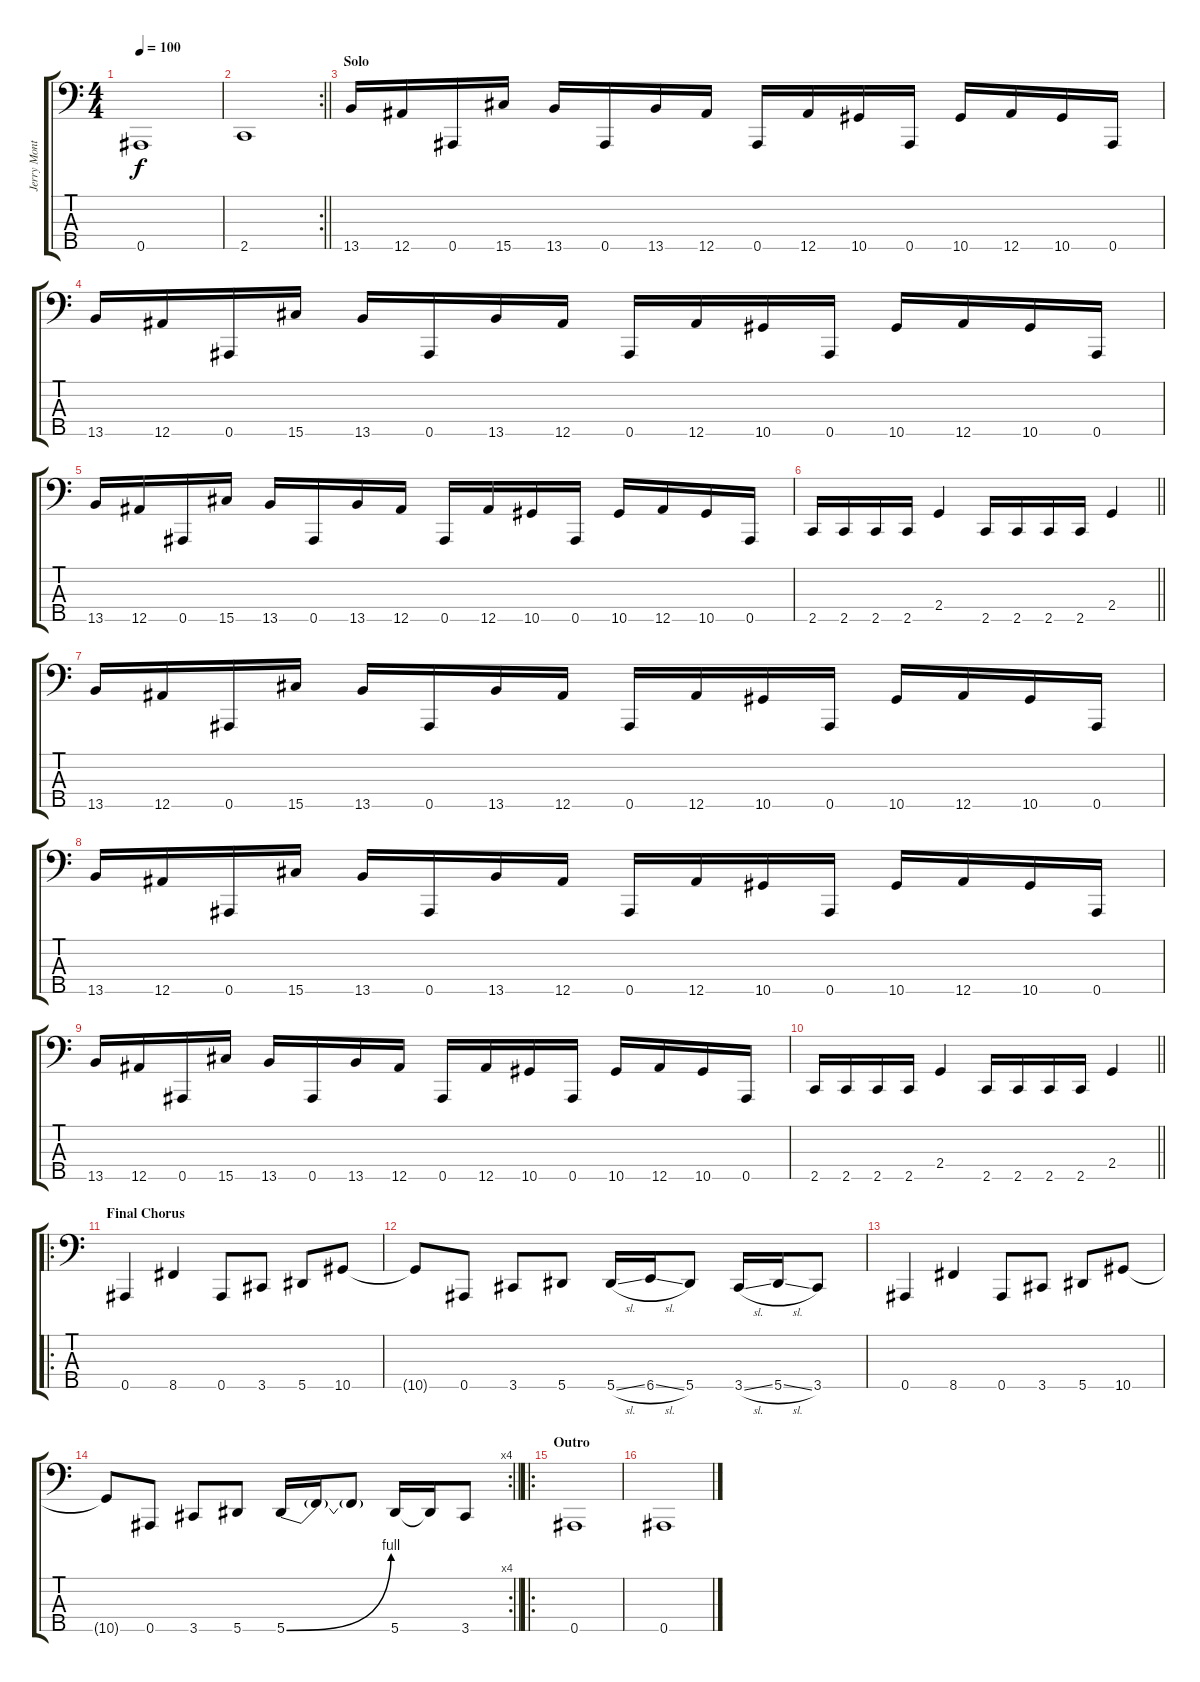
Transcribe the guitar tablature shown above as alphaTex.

\track ("Jerry Montano" "Jerry Mont") {instrument electricbassfinger}
\staff {score tabs}
\tuning (Ab2 Eb2 Bb1 F1 Bb0) {hide}
\ts (4 4)
\tempo 100
\clef f4
\ks c
0.5.1{dy f} |
\rc 2
\barLineRight lightlight
2.5.1 |
\section ("" "Solo")
13.5.16 12.5.16 0.5.16 15.5.16 13.5.16 0.5.16 13.5.16 12.5.16 0.5.16 12.5.16 10.5.16 0.5.16 10.5.16 12.5.16 10.5.16 0.5.16 |
13.5.16 12.5.16 0.5.16 15.5.16 13.5.16 0.5.16 13.5.16 12.5.16 0.5.16 12.5.16 10.5.16 0.5.16 10.5.16 12.5.16 10.5.16 0.5.16 |
13.5.16 12.5.16 0.5.16 15.5.16 13.5.16 0.5.16 13.5.16 12.5.16 0.5.16 12.5.16 10.5.16 0.5.16 10.5.16 12.5.16 10.5.16 0.5.16 |
\barLineRight lightlight
2.5.16 2.5.16 2.5.16 2.5.16 2.4.4 2.5.16 2.5.16 2.5.16 2.5.16 2.4.4 |
13.5.16 12.5.16 0.5.16 15.5.16 13.5.16 0.5.16 13.5.16 12.5.16 0.5.16 12.5.16 10.5.16 0.5.16 10.5.16 12.5.16 10.5.16 0.5.16 |
13.5.16 12.5.16 0.5.16 15.5.16 13.5.16 0.5.16 13.5.16 12.5.16 0.5.16 12.5.16 10.5.16 0.5.16 10.5.16 12.5.16 10.5.16 0.5.16 |
13.5.16 12.5.16 0.5.16 15.5.16 13.5.16 0.5.16 13.5.16 12.5.16 0.5.16 12.5.16 10.5.16 0.5.16 10.5.16 12.5.16 10.5.16 0.5.16 |
\barLineRight lightlight
2.5.16 2.5.16 2.5.16 2.5.16 2.4.4 2.5.16 2.5.16 2.5.16 2.5.16 2.4.4 |
\ro
\section ("" "Final Chorus")
0.5.4 8.5.4 0.5.8 3.5.8 5.5.8 10.5.8 |
10.5{t}.8 0.5.8 3.5.8 5.5.8 5.5{sl}.16 6.5{sl}.16 5.5.8 3.5{sl}.16 5.5{sl}.16 3.5.8 |
0.5.4 8.5.4 0.5.8 3.5.8 5.5.8 10.5.8 |
\rc 4
\barLineRight lightlight
10.5{t}.8 0.5.8 3.5.8 5.5.8 5.5{be (bend 0 0 60 4)}.16 5.5{t}.16 5.5{t}.8 5.5.16 5.5{t}.16 3.5.8 |
\ro
\section ("" "Outro")
0.5.1 |
0.5.1
